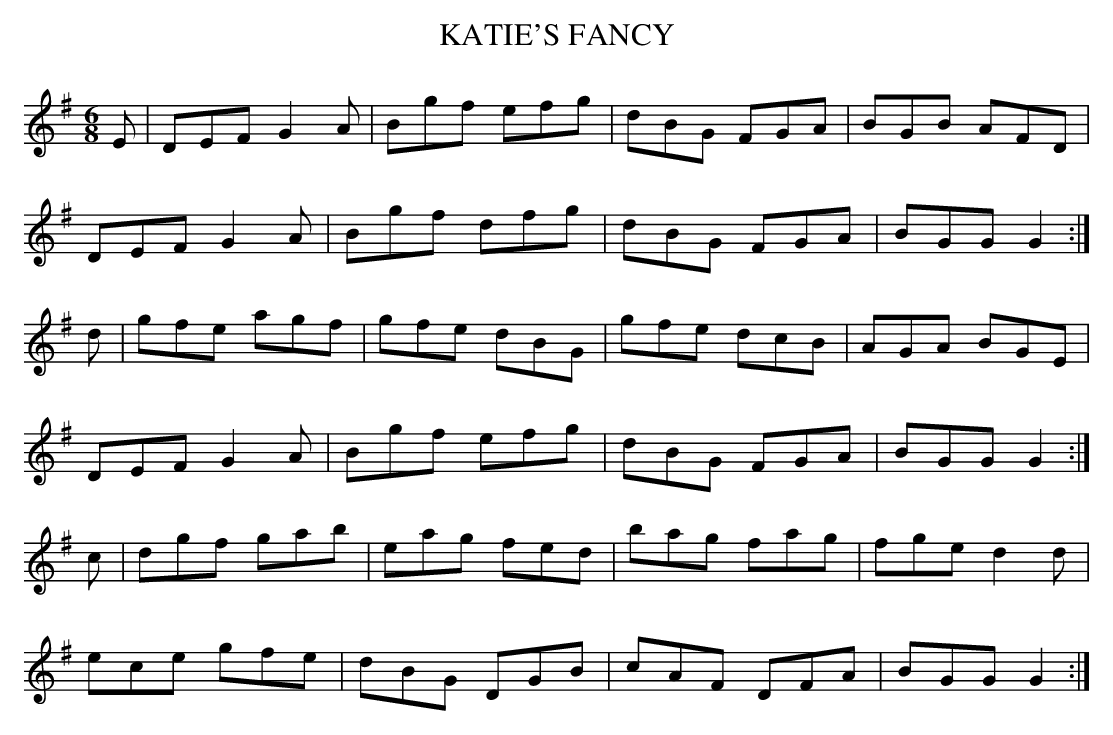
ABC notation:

X:1
T:KATIE'S FANCY
M:6/8
L:1/8
K:G
E|DEF G2A|Bgf efg|dBG FGA|BGB AFD|
DEF G2A|Bgf dfg|dBG FGA|BGG G2 :|
d|gfe agf|gfe dBG|gfe dcB|AGA BGE|
DEF G2A|Bgf efg|dBG FGA|BGG G2 :|
c|dgf gab|eag fed|bag fag|fge d2d|
ece gfe|dBG DGB|cAF DFA|BGG G2 :|
